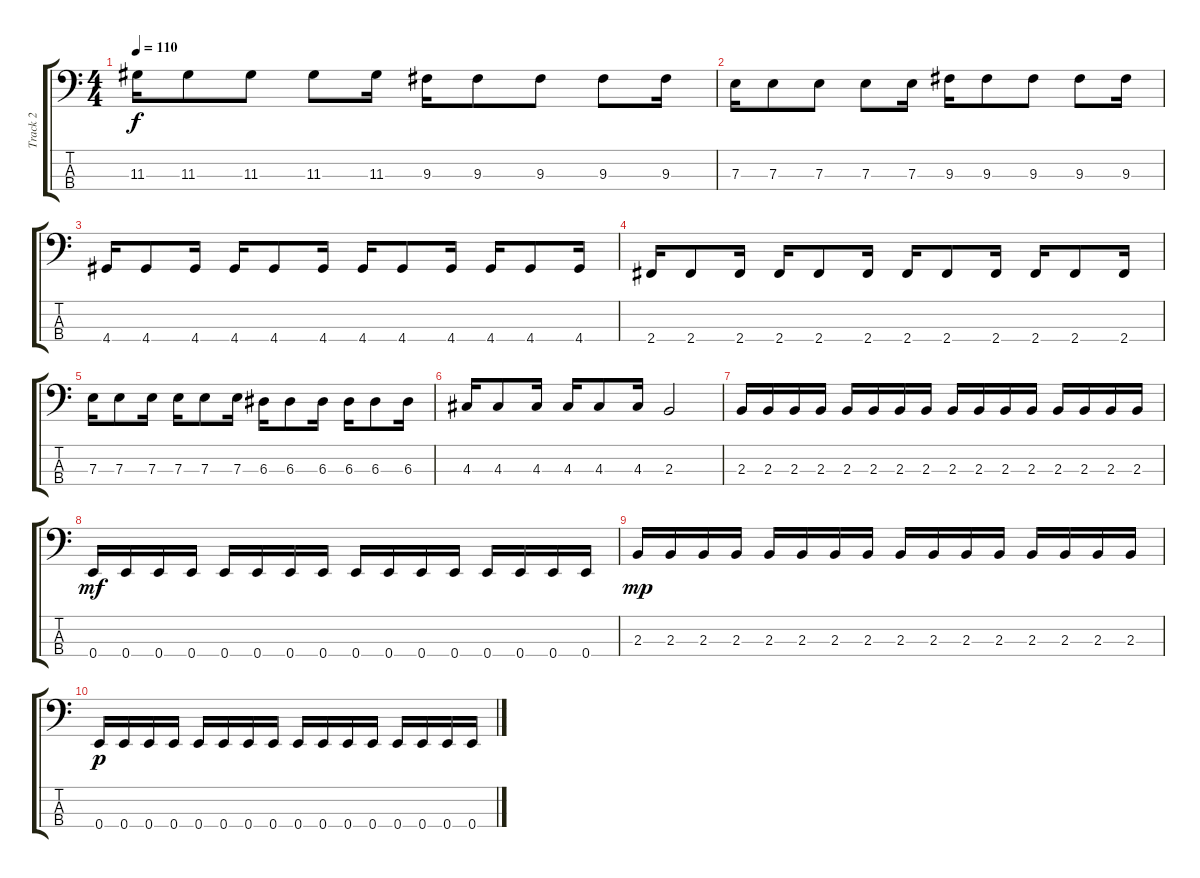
\track ("Track 2" "Track 2") {instrument electricbassfinger}
\staff {score tabs}
\tuning (G2 D2 A1 E1) {hide}
\ts (4 4)
\tempo 110
\clef f4
\ks c
11.3.16{dy f} 11.3.8 11.3.8 11.3.8 11.3.16 9.3.16 9.3.8 9.3.8 9.3.8 9.3.16 |
7.3.16 7.3.8 7.3.8 7.3.8 7.3.16 9.3.16 9.3.8 9.3.8 9.3.8 9.3.16 |
4.4.16 4.4.8 4.4.16 4.4.16 4.4.8 4.4.16 4.4.16 4.4.8 4.4.16 4.4.16 4.4.8 4.4.16 |
2.4.16 2.4.8 2.4.16 2.4.16 2.4.8 2.4.16 2.4.16 2.4.8 2.4.16 2.4.16 2.4.8 2.4.16 |
7.3.16 7.3.8 7.3.16 7.3.16 7.3.8 7.3.16 6.3.16 6.3.8 6.3.16 6.3.16 6.3.8 6.3.16 |
4.3.16 4.3.8 4.3.16 4.3.16 4.3.8 4.3.16 2.3.2 |
2.3.16 2.3.16 2.3.16 2.3.16 2.3.16 2.3.16 2.3.16 2.3.16 2.3.16 2.3.16 2.3.16 2.3.16 2.3.16 2.3.16 2.3.16 2.3.16 |
0.4.16{dy mf} 0.4.16 0.4.16 0.4.16 0.4.16 0.4.16 0.4.16 0.4.16 0.4.16 0.4.16 0.4.16 0.4.16 0.4.16 0.4.16 0.4.16 0.4.16 |
2.3.16{dy mp} 2.3.16 2.3.16 2.3.16 2.3.16 2.3.16 2.3.16 2.3.16 2.3.16 2.3.16 2.3.16 2.3.16 2.3.16 2.3.16 2.3.16 2.3.16 |
0.4.16{dy p} 0.4.16 0.4.16 0.4.16 0.4.16 0.4.16 0.4.16 0.4.16 0.4.16 0.4.16 0.4.16 0.4.16 0.4.16 0.4.16 0.4.16 0.4.16
